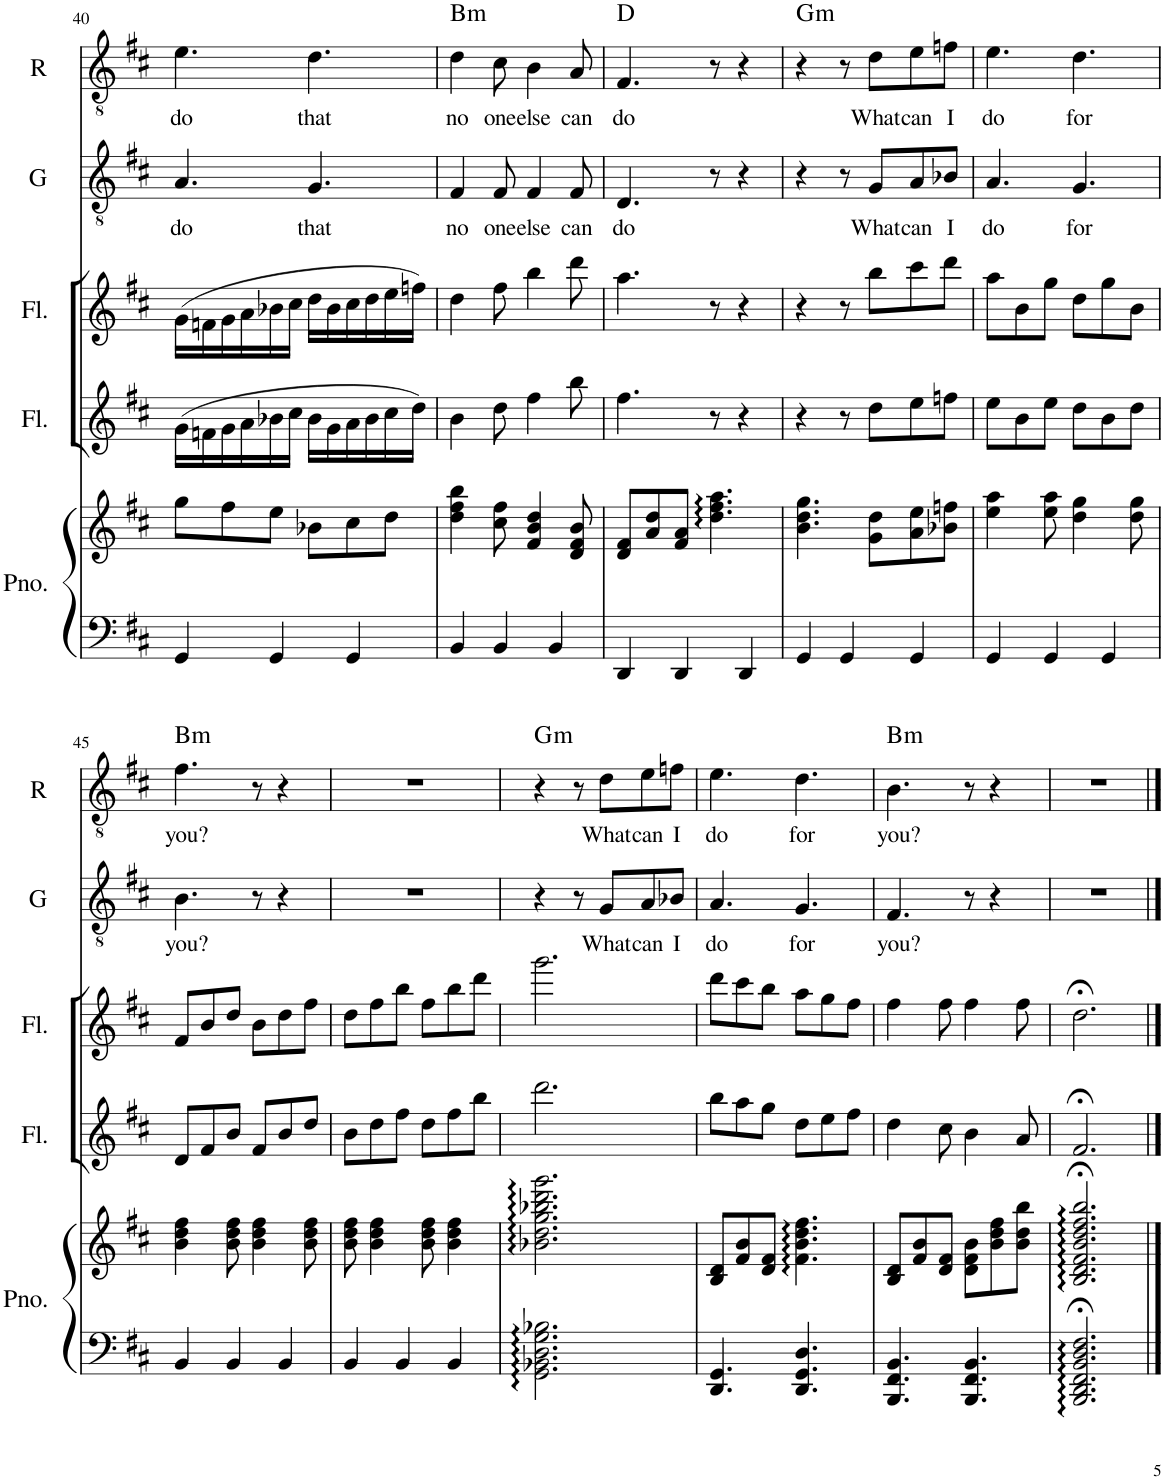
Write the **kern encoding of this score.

**kern	**kern	**kern	**kern	**kern	**text	**kern	**text	**harte
*part5	*part5	*part4	*part3	*part2	*part2	*part1	*part1	*part1
*staff6	*staff5	*staff4	*staff3	*staff2	*staff2	*staff1	*staff1	*
*I"Piano	*	*I"Flute	*I"Flute	*I"Greg	*	*I"Rose	*	*
*I'Pno.	*	*I'Fl.	*I'Fl.	*I'G	*	*I'R	*	*
!!LO:PB:g=z
*clefF4	*clefG2	*clefG2	*clefG2	*clefGv2	*	*clefGv2	*	*
*k[f#c#]	*k[f#c#]	*k[f#c#]	*k[f#c#]	*k[f#c#]	*	*k[f#c#]	*	*
*M6/8	*M6/8	*M6/8	*M6/8	*M6/8	*	*M6/8	*	*
=40	=40	=40	=40	=40	=40	=40	=40	=40
!	!	!	!	!	!LO:LY:b	!	!LO:LY:b	!
4GG/	8gg\L	(16g\LL	(16g\LL	4.A/	do	4.e\	do	.
.	.	16fn\	16fn\	.	.	.	.	.
.	8ff#\	16g\	16g\	.	.	.	.	.
.	.	16a\	16a\	.	.	.	.	.
4GG/	8ee\J	16b-X\	16b-X\	.	.	.	.	.
.	.	16cc#\JJ	16cc#\JJ	.	.	.	.	.
!	!	!	!	!	!LO:LY:b	!	!LO:LY:b	!
.	8b-X\L	16b-\LL	16dd\LL	4.G/	that	4.d\	that	.
.	.	16g\	16b-\	.	.	.	.	.
4GG/	8cc#\	16a\	16cc#\	.	.	.	.	.
.	.	16b-\	16dd\	.	.	.	.	.
.	8dd\J	16cc#\	16ee\	.	.	.	.	.
.	.	16dd\JJ)	16ffn\JJ)	.	.	.	.	.
=41	=41	=41	=41	=41	=41	=41	=41	=41
!	!	!	!	!	!LO:LY:b	!	!LO:LY:b	!LO:H:kt=m
4BB/	4dd\ 4ff#\ 4bb\	4b\	4dd\	4F#/	no	4d\	no	B:min
!	!	!	!	!	!LO:LY:b	!	!LO:LY:b	!
4BB/	8cc#\ 8ff#\	8dd\	8ff#\	8F#/	one	8c#\	one	.
!	!	!	!	!	!LO:LY:b	!	!LO:LY:b	!
.	4f#/ 4b/ 4dd/	4ff#\	4bb\	4F#/	else	4B\	else	.
4BB/	.	.	.	.	.	.	.	.
!	!	!	!	!	!LO:LY:b	!	!LO:LY:b	!
.	8d/ 8f#/ 8b/	8bb\	8ddd\	8F#/	can	8A/	can	.
=42	=42	=42	=42	=42	=42	=42	=42	=42
!	!	!	!	!	!LO:LY:b	!	!LO:LY:b	!
4DD/	8d/ 8f#/L	4.ff#\	4.aa\	4.D/	do	4.F#/	do	D:maj
.	8a/ 8dd/	.	.	.	.	.	.	.
4DD/	8f#/ 8a/J	.	.	.	.	.	.	.
.	4.dd\ 4.ff#\ 4.aa\	8r	8r	8r	.	8r	.	.
4DD/	.	4r	4r	4r	.	4r	.	.
=43	=43	=43	=43	=43	=43	=43	=43	=43
!	!	!	!	!	!	!	!	!LO:H:kt=m
4GG/	4.b\ 4.dd\ 4.gg\	4r	4r	4r	.	4r	.	G:min
4GG/	.	8r	8r	8r	.	8r	.	.
!	!	!	!	!	!LO:LY:b	!	!LO:LY:b	!
.	8g\ 8dd\L	8dd\L	8bb\L	8G/L	What	8d\L	What	.
!	!	!	!	!	!LO:LY:b	!	!LO:LY:b	!
4GG/	8a\ 8ee\	8ee\	8ccc#\	8A/	can	8e\	can	.
!	!	!	!	!	!LO:LY:b	!	!LO:LY:b	!
.	8b-X\ 8ffn\J	8ffn\J	8ddd\J	8B-X/J	I	8fn\J	I	.
=44	=44	=44	=44	=44	=44	=44	=44	=44
!	!	!	!	!	!LO:LY:b	!	!LO:LY:b	!
4GG/	4ee\ 4aa\	8ee\L	8aa\L	4.A/	do	4.e\	do	.
.	.	8b\	8b\	.	.	.	.	.
4GG/	8ee\ 8aa\	8ee\J	8gg\J	.	.	.	.	.
!	!	!	!	!	!LO:LY:b	!	!LO:LY:b	!
.	4dd\ 4gg\	8dd\L	8dd\L	4.G/	for	4.d\	for	.
4GG/	.	8b\	8gg\	.	.	.	.	.
.	8dd\ 8gg\	8dd\J	8b\J	.	.	.	.	.
!!LO:LB:g=z
=45	=45	=45	=45	=45	=45	=45	=45	=45
!	!	!	!	!	!LO:LY:b	!	!LO:LY:b	!LO:H:kt=m
4BB/	4b\ 4dd\ 4ff#\	8d/L	8f#/L	4.B\	you?	4.f#\	you?	B:min
.	.	8f#/	8b/	.	.	.	.	.
4BB/	8b\ 8dd\ 8ff#\	8b/J	8dd/J	.	.	.	.	.
.	4b\ 4dd\ 4ff#\	8f#/L	8b\L	8r	.	8r	.	.
4BB/	.	8b/	8dd\	4r	.	4r	.	.
.	8b\ 8dd\ 8ff#\	8dd/J	8ff#\J	.	.	.	.	.
=46	=46	=46	=46	=46	=46	=46	=46	=46
4BB/	8b\ 8dd\ 8ff#\	8b\L	8dd\L	2.r	.	2.r	.	.
.	4b\ 4dd\ 4ff#\	8dd\	8ff#\	.	.	.	.	.
4BB/	.	8ff#\J	8bb\J	.	.	.	.	.
.	8b\ 8dd\ 8ff#\	8dd\L	8ff#\L	.	.	.	.	.
4BB/	4b\ 4dd\ 4ff#\	8ff#\	8bb\	.	.	.	.	.
.	.	8bb\J	8ddd\J	.	.	.	.	.
=47	=47	=47	=47	=47	=47	=47	=47	=47
!	!	!	!	!	!	!	!	!LO:H:kt=m
2.GG\ 2.BB-X\ 2.D\ 2.G\ 2.B-X\	2.b-X\ 2.dd\ 2.gg\ 2.bb-X\ 2.ddd\ 2.ggg\	2.ddd\	2.ggg\	4r	.	4r	.	G:min
.	.	.	.	8r	.	8r	.	.
!	!	!	!	!	!LO:LY:b	!	!LO:LY:b	!
.	.	.	.	8G/L	What	8d\L	What	.
!	!	!	!	!	!LO:LY:b	!	!LO:LY:b	!
.	.	.	.	8A/	can	8e\	can	.
!	!	!	!	!	!LO:LY:b	!	!LO:LY:b	!
.	.	.	.	8B-X/J	I	8fn\J	I	.
=48	=48	=48	=48	=48	=48	=48	=48	=48
!	!	!	!	!	!LO:LY:b	!	!LO:LY:b	!
4.DD/ 4.GG/	8B/ 8d/L	8bb\L	8ddd\L	4.A/	do	4.e\	do	.
.	8f#/ 8b/	8aa\	8ccc#\	.	.	.	.	.
.	8d/ 8f#/J	8gg\J	8bb\J	.	.	.	.	.
!	!	!	!	!	!LO:LY:b	!	!LO:LY:b	!
4.DD/ 4.GG/ 4.D/	4.f#\ 4.b\ 4.dd\ 4.ff#\	8dd\L	8aa\L	4.G/	for	4.d\	for	.
.	.	8ee\	8gg\	.	.	.	.	.
.	.	8ff#\J	8ff#\J	.	.	.	.	.
=49	=49	=49	=49	=49	=49	=49	=49	=49
!	!	!	!	!	!LO:LY:b	!	!LO:LY:b	!LO:H:kt=m
4.BBB/ 4.FF#/ 4.BB/	8B/ 8d/L	4dd\	4ff#\	4.F#/	you?	4.B\	you?	B:min
.	8f#/ 8b/	.	.	.	.	.	.	.
.	8d/ 8f#/J	8cc#\	8ff#\	.	.	.	.	.
4.BBB/ 4.FF#/ 4.BB/	8d\ 8f#\ 8b\L	4b\	4ff#\	8r	.	8r	.	.
.	8b\ 8dd\ 8ff#\	.	.	4r	.	4r	.	.
.	8b\ 8dd\ 8bb\J	8a/	8ff#\	.	.	.	.	.
=50	=50	=50	=50	=50	=50	=50	=50	=50
2.BBB/;< 2.DD/;< 2.FF#/;< 2.BB/;< 2.D/;< 2.F#/;<	2.B/;< 2.d/;< 2.f#/;< 2.b/;< 2.dd/;< 2.ff#/;< 2.bb/;<	2.f#;</	2.dd;<\	2.r	.	2.r	.	.
==	==	==	==	==	==	==	==	==
*-	*-	*-	*-	*-	*-	*-	*-	*-
